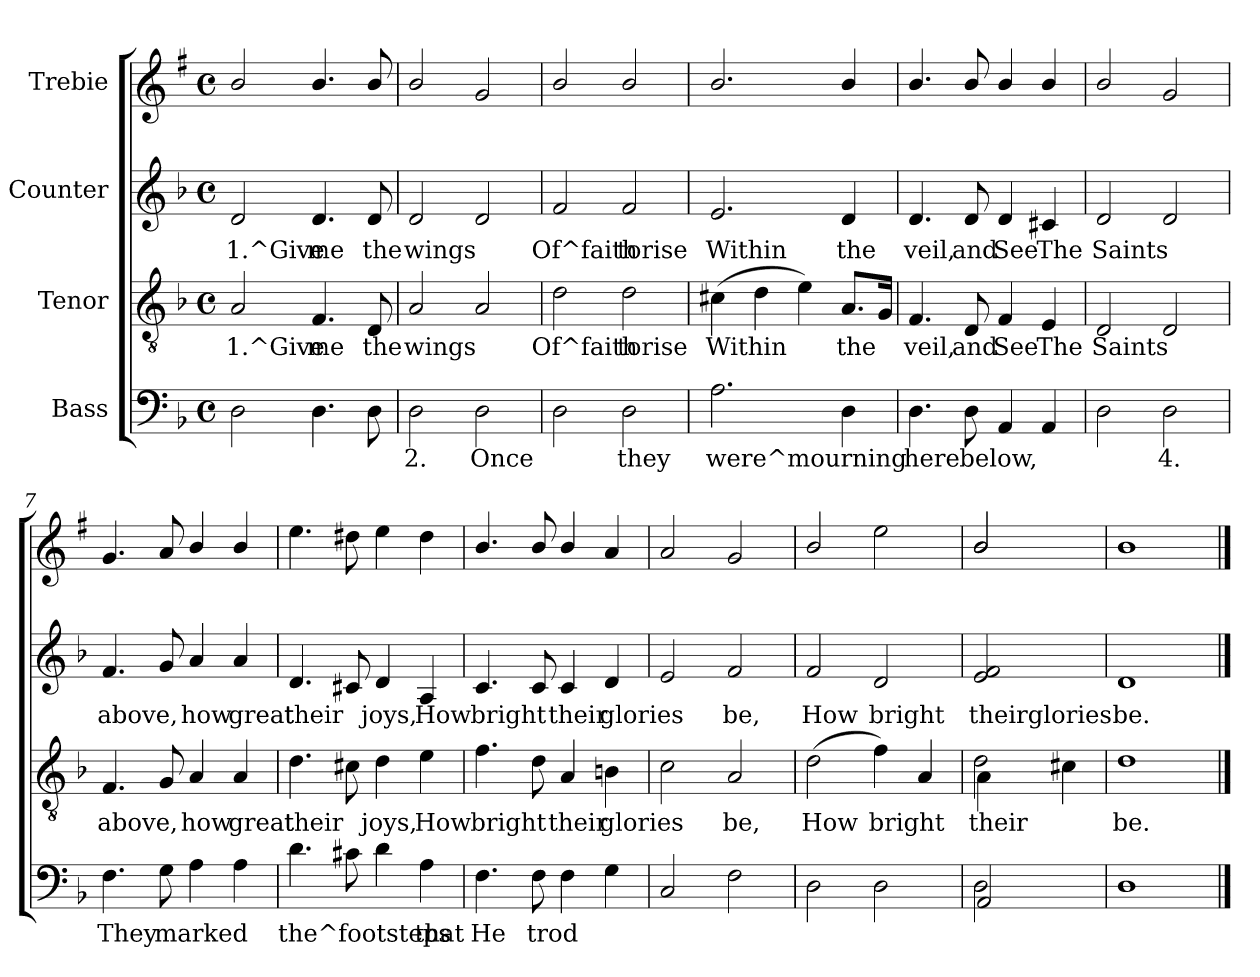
**kern	**text	**kern	**text	**kern	**text	**kern
*part4	*part4	*part3	*part3	*part2	*part2	*part1
*staff4	*staff4	*staff3	*staff3	*staff2	*staff2	*staff1
*I"Bass	*	*I"Tenor	*	*I"Counter	*	*I"Trebie
!!LO:PB:g=z
*stria5	*	*stria5	*	*stria5	*	*stria5
*clefF4	*	*clefGv2	*	*clefG2	*	*clefG2
*	*	*	*	*	*	*ITrd1c2
*k[b-]	*	*k[b-]	*	*k[b-]	*	*k[b-]
*F:	*	*F:	*	*F:	*	*F:
*M4/4	*	*M4/4	*	*M4/4	*	*M4/4
*met(c)	*	*met(c)	*	*met(c)	*	*met(c)
=1	=1	=1	=1	=1	=1	=1
!	!LO:LY:b	!	!LO:LY:a:rj	!	!LO:LY:b:rj	!
2D\	.	2A/	1.^Give	2d/	1.^Give	2a/
!	!LO:LY:b	!	!LO:LY:a:rj	!	!LO:LY:b:rj	!
4.D\	.	4.F/	me	4.d/	me	4.a/
!	!LO:LY:b	!	!LO:LY:a:rj	!	!LO:LY:b:rj	!
8D\	.	8D/	the	8d/	the	8a/
=2	=2	=2	=2	=2	=2	=2
!	!LO:LY:b	!	!LO:LY:a:rj	!	!LO:LY:b:rj	!
2D\	2.	2A/	wings	2d/	wings	2a/
!	!LO:LY:b	!	!LO:LY:a:rj	!	!LO:LY:b:rj	!
2D\	Once	2A/	.	2d/	.	2f/
=3	=3	=3	=3	=3	=3	=3
!	!LO:LY:b	!	!LO:LY:a:rj	!	!LO:LY:b:rj	!
2D\	.	2d\	Of^faith	2f/	Of^faith	2a/
!	!LO:LY:b	!	!LO:LY:a:rj	!	!LO:LY:b:rj	!
2D\	they	2d\	torise	2f/	torise	2a/
=4	=4	=4	=4	=4	=4	=4
!	!LO:LY:b	!	!LO:LY:a:rj	!	!LO:LY:b:rj	!
2.A\	were^mourning	(>4c#X\	Within	2.e/	Within	2.a/
!	!	!	!LO:LY:a:rj	!	!	!
.	.	4d\	.	.	.	.
!	!	!	!LO:LY:a:rj	!	!	!
.	.	4e\)	.	.	.	.
!	!LO:LY:b	!	!LO:LY:a:rj	!	!LO:LY:b:rj	!
4D\	.	8.A/L	the	4d/	the	4a/
!	!	!	!LO:LY:a:rj	!	!	!
.	.	16G/J	.	.	.	.
=5	=5	=5	=5	=5	=5	=5
!	!LO:LY:b	!	!LO:LY:a:rj	!	!LO:LY:b:rj	!
4.D\	here	4.F/	veil,	4.d/	veil,	4.a>/
!	!LO:LY:b	!	!LO:LY:a:rj	!	!LO:LY:b:rj	!
8D\	below,	8D/	and	8d/	and	8a/
!	!LO:LY:b	!	!LO:LY:a:rj	!	!LO:LY:b:rj	!
4AA/	.	4F/	See	4d/	See	4a/
!	!LO:LY:b	!	!LO:LY:a:rj	!	!LO:LY:b:rj	!
4AA/	.	4E/	The	4c#X/	The	4a/
=6	=6	=6	=6	=6	=6	=6
!	!LO:LY:b	!	!LO:LY:a:rj	!	!LO:LY:b:rj	!
2D\	.	2D/	Saints	2d/	Saints	2a/
!	!LO:LY:b	!	!LO:LY:a:rj	!	!LO:LY:b:rj	!
2D\	4.	2D/	.	2d/	.	2f/
!!LO:LB:g=z
=7	=7	=7	=7	=7	=7	=7
!	!LO:LY:b	!	!LO:LY:a:rj	!	!LO:LY:b:rj	!
4.F\	They	4.F/	above,	4.f/	above,	4.f/
!	!LO:LY:b	!	!LO:LY:a:rj	!	!LO:LY:b:rj	!
8G\	marked	8G/	.	8g/	.	8g/
!	!LO:LY:b	!	!LO:LY:a:rj	!	!LO:LY:b:rj	!
4A\	.	4A/	how	4a/	how	4a/
!	!LO:LY:b	!	!LO:LY:a:rj	!	!LO:LY:b:rj	!
4A\	.	4A/	great	4a/	great	4a/
=8	=8	=8	=8	=8	=8	=8
!	!LO:LY:b	!	!LO:LY:a:rj	!	!LO:LY:b:rj	!
4.d\	the^footsteps	4.d\	their	4.d/	their	4.dd\
!	!LO:LY:b	!	!LO:LY:a:rj	!	!LO:LY:b:rj	!
8c#X\	.	8c#X\	.	8c#X/	.	8cc#X\
!	!LO:LY:b	!	!LO:LY:a:rj	!	!LO:LY:b:rj	!
4d\	.	4d\	joys,	4d/	joys,	4dd\
!	!LO:LY:b	!	!LO:LY:a:rj	!	!LO:LY:b:rj	!
4A\	that	4e\	How	4A/	How	4cc#\
=9	=9	=9	=9	=9	=9	=9
!	!LO:LY:b	!	!LO:LY:a:rj	!	!LO:LY:b:rj	!
4.F\	He	4.f\	bright	4.c/	bright	4.a/
!	!LO:LY:b	!	!LO:LY:a:rj	!	!LO:LY:b:rj	!
8F\	trod	8d\	.	8c/	.	8a/
!	!LO:LY:b	!	!LO:LY:a:rj	!	!LO:LY:b:rj	!
4F\	.	4A/	their	4c/	their	4a/
!	!LO:LY:b	!	!LO:LY:a:rj	!	!LO:LY:b:rj	!
4G\	.	4Bn\	glories	4d/	glories	4g>/
=10	=10	=10	=10	=10	=10	=10
!	!LO:LY:b	!	!LO:LY:a:rj	!	!LO:LY:b:rj	!
2C/	.	2c\	.	2e/	.	2g/
!	!LO:LY:b	!	!LO:LY:a:rj	!	!LO:LY:b:rj	!
2F\	.	2A/	be,	2f/	be,	2f/
=11	=11	=11	=11	=11	=11	=11
!	!LO:LY:b	!	!LO:LY:a:rj	!	!LO:LY:b:rj	!
2D\	.	(>2d\	How	2f/	How	2a/
!	!LO:LY:b	!	!LO:LY:a:rj	!	!LO:LY:b:rj	!
2D\	.	4f\)	bright	2d/	bright	2dd\
!	!	!	!LO:LY:a:rj	!	!	!
.	.	4A/	.	.	.	.
=12	=12	=12	=12	=12	=12	=12
*^	*	*	*	*	*	*
!	!	!LO:LY:b	!	!LO:LY:a:rj	!	!LO:LY:b:rj	!
*	*	*	*^	*	*	*	*^
2D\	2AA/	.	(>2d\	4A\)	their	2f/ 2e/	theirglories	2a/	2a/
.	.	.	.	2ryy	.	.	.	.	.
!	!	!	!	!	!LO:LY:a:rj	!	!	!	!
4ryy	4ryy	.	4c#X\	.	.	4ryy	.	4ryy	4ryy
*	*	*	*v	*v	*	*	*	*	*
!!LO:PB:g=z
=13	=13	=13	=13	=13	=13	=13	=13	=13
!	!	!LO:LY:b	!	!LO:LY:a:rj	!	!LO:LY:b:rj	!	!
*v	*v	*	*	*	*	*	*v	*v
1D	.	1d	be.	1d	be.	1a
==	==	==	==	==	==	==
*-	*-	*-	*-	*-	*-	*-
